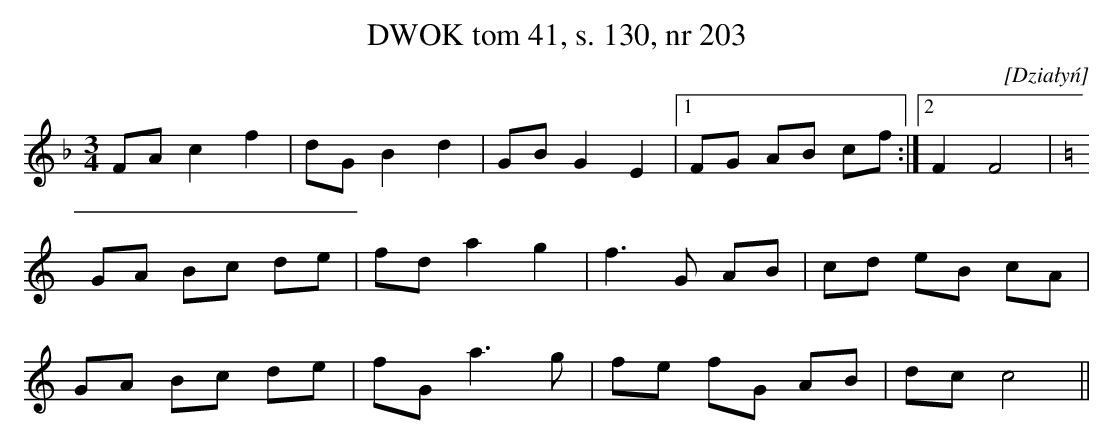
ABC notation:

X:1
T:DWOK tom 41, s. 130, nr 203
O:[Działyń]
L:1/16
M:3/4
K:F
F2A2 c4 f4|d2G2 B4 d4|G2B2 G4 E4| [1F2G2 A2B2 c2f2:|[2F4 F8|
K:C
G2A2 B2c2 d2e2|f2d2 a4 g4|f6G2 A2B2|c2d2 e2B2 c2A2|
G2A2 B2c2 d2e2|f2G2 a6g2|f2e2 f2G2 A2B2|d2c2 c8||
